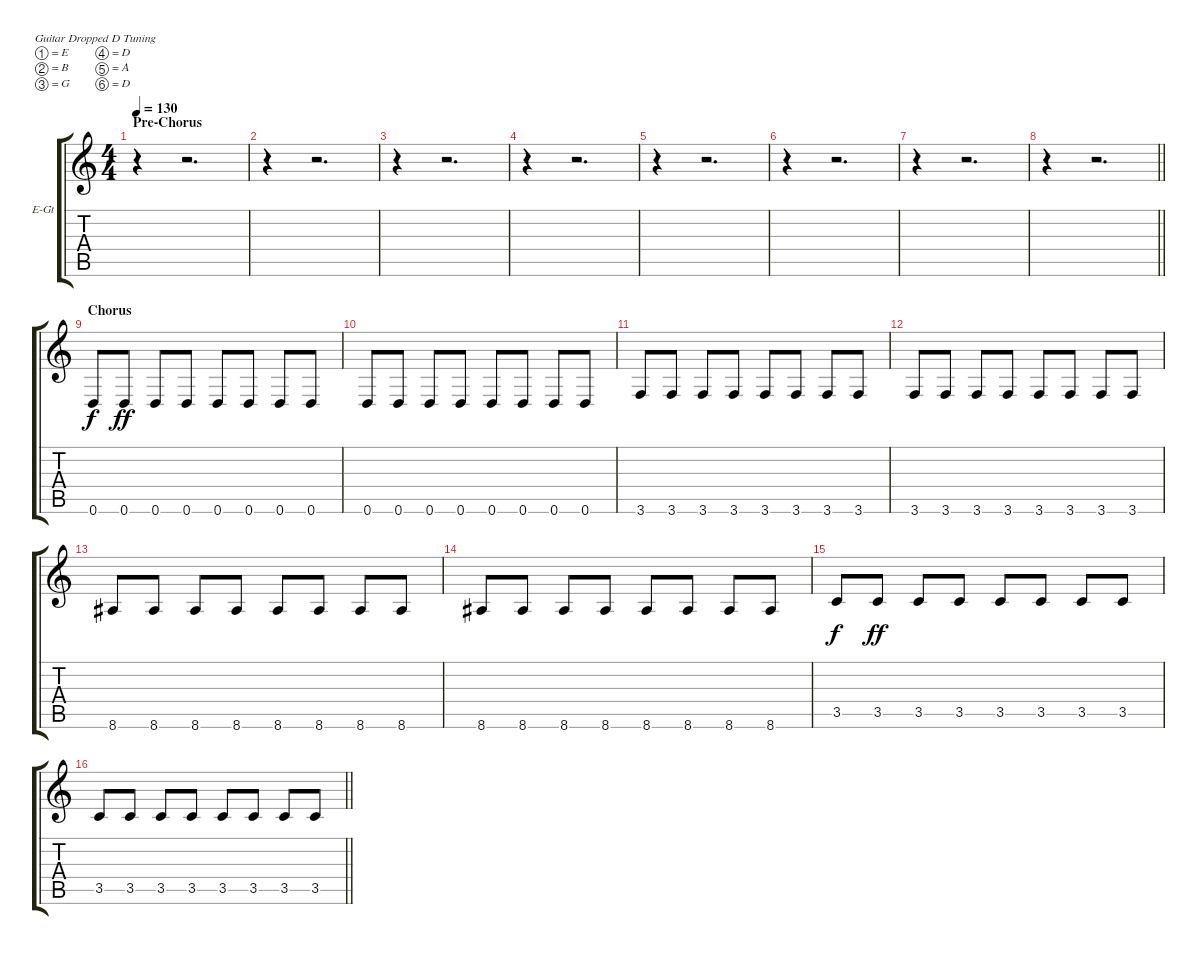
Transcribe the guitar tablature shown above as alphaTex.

\bracketExtendMode groupsimilarinstruments
\firstSystemTrackNameOrientation horizontal
\otherSystemsTrackNameOrientation horizontal
\track ("Electric Guitar" "E-Gt") {instrument distortionguitar}
\staff {score tabs}
\tuning (E4 B3 G3 D3 A2 D2)
\ts (4 4)
\section ("" "Pre-Chorus")
\tempo 130
\clef g2
\scale
0.333333
\ks c
r.4{dy ff} r.2{d} |
\scale
0.333333 r.4 r.2{d} |
\scale
0.333333 r.4 r.2{d} |
\scale
0.333333 r.4 r.2{d} |
\scale
0.333333 r.4 r.2{d} |
\scale
0.333333 r.4 r.2{d} |
\scale
0.333333 r.4 r.2{d} |
\scale
0.333333
\barLineRight lightlight
r.4 r.2{d} |
\section ("" "Chorus")
\scale
0.333333 0.6.8{dy f} 0.6.8{dy ff} 0.6.8 0.6.8 0.6.8 0.6.8 0.6.8 0.6.8 |
\scale
0.333333 0.6.8 0.6.8 0.6.8 0.6.8 0.6.8 0.6.8 0.6.8 0.6.8 |
\scale
0.333333 3.6.8 3.6.8 3.6.8 3.6.8 3.6.8 3.6.8 3.6.8 3.6.8 |
\scale
0.333333 3.6.8 3.6.8 3.6.8 3.6.8 3.6.8 3.6.8 3.6.8 3.6.8 |
\scale
0.333333 8.6.8 8.6.8 8.6.8 8.6.8 8.6.8 8.6.8 8.6.8 8.6.8 |
\scale
0.333333 8.6.8 8.6.8 8.6.8 8.6.8 8.6.8 8.6.8 8.6.8 8.6.8 |
\scale
0.333333 3.5.8{dy f} 3.5.8{dy ff} 3.5.8 3.5.8 3.5.8 3.5.8 3.5.8 3.5.8 |
\scale
0.333333
\barLineRight lightlight
3.5.8 3.5.8 3.5.8 3.5.8 3.5.8 3.5.8 3.5.8 3.5.8
